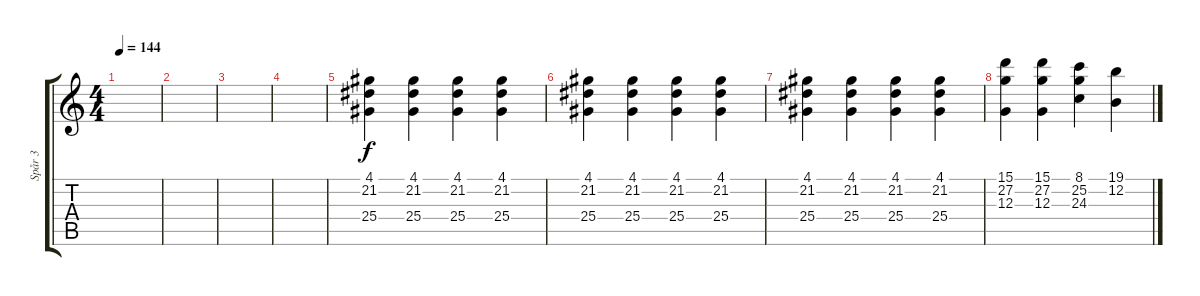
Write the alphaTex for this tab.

\track ("Spår 3" "Spår 3") {instrument stringensemble1}
\staff {score tabs}
\tuning (E4 B3 G3 D3 A2 E2) {hide}
\ts (4 4)
\tempo 144
\clef g2
\ks c
|
|
|
|
(4.1 21.2 25.4).4{instrument orchestrahit} (4.1 21.2 25.4).4 (4.1 21.2 25.4).4 (4.1 21.2 25.4).4 |
(4.1 21.2 25.4).4 (4.1 21.2 25.4).4 (4.1 21.2 25.4).4 (4.1 21.2 25.4).4 |
(4.1 21.2 25.4).4 (4.1 21.2 25.4).4 (4.1 21.2 25.4).4 (4.1 21.2 25.4).4 |
(15.1 27.2 12.3).4 (15.1 27.2 12.3).4 (8.1 25.2 24.3).4{instrument stringensemble1} (19.1 12.2).4
